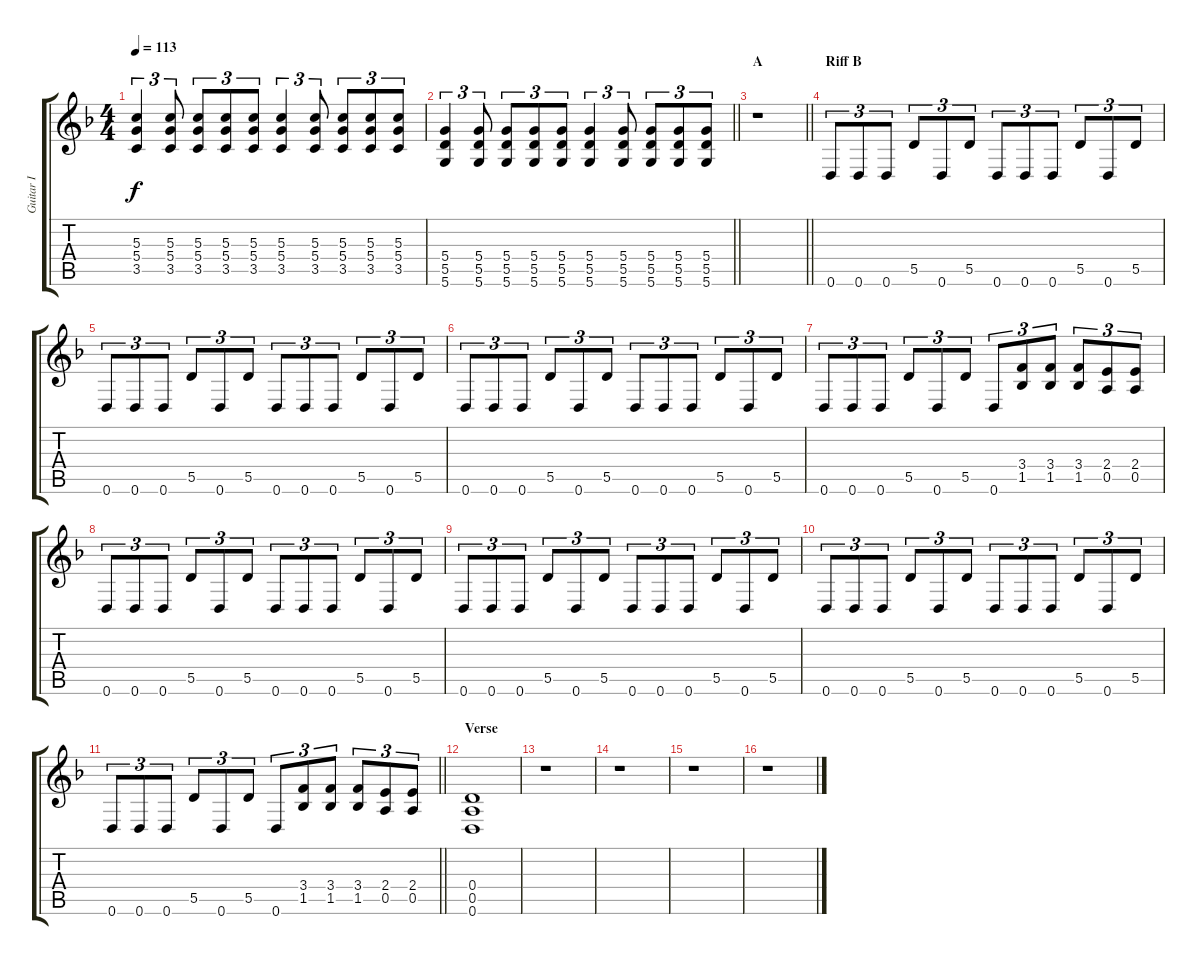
\track ("Guitar I" "Guitar I") {instrument distortionguitar}
\staff {score tabs}
\tuning (E4 B3 G3 D3 A2 D2) {hide}
\ts (4 4)
\tempo 113
\clef g2
\ks dminor
(5.3 5.4 3.5).4{tu (3 2) dy f} (5.3 5.4 3.5).8{tu (3 2)} (5.3 5.4 3.5).8{tu (3 2)} (5.3 5.4 3.5).8{tu (3 2)} (5.3 5.4 3.5).8{tu (3 2)} (5.3 5.4 3.5).4{tu (3 2)} (5.3 5.4 3.5).8{tu (3 2)} (5.3 5.4 3.5).8{tu (3 2)} (5.3 5.4 3.5).8{tu (3 2)} (5.3 5.4 3.5).8{tu (3 2)} |
\barLineRight lightlight
(5.4 5.5 5.6).4{tu (3 2)} (5.4 5.5 5.6).8{tu (3 2)} (5.4 5.5 5.6).8{tu (3 2)} (5.4 5.5 5.6).8{tu (3 2)} (5.4 5.5 5.6).8{tu (3 2)} (5.4 5.5 5.6).4{tu (3 2)} (5.4 5.5 5.6).8{tu (3 2)} (5.4 5.5 5.6).8{tu (3 2)} (5.4 5.5 5.6).8{tu (3 2)} (5.4 5.5 5.6).8{tu (3 2)} |
\section ("" "A")
\barLineRight lightlight
r.1 |
\section ("" "Riff B")
0.6.8{tu (3 2) volume 16} 0.6.8{tu (3 2)} 0.6.8{tu (3 2)} 5.5.8{tu (3 2)} 0.6.8{tu (3 2)} 5.5.8{tu (3 2)} 0.6.8{tu (3 2)} 0.6.8{tu (3 2)} 0.6.8{tu (3 2)} 5.5.8{tu (3 2)} 0.6.8{tu (3 2)} 5.5.8{tu (3 2)} |
0.6.8{tu (3 2)} 0.6.8{tu (3 2)} 0.6.8{tu (3 2)} 5.5.8{tu (3 2)} 0.6.8{tu (3 2)} 5.5.8{tu (3 2)} 0.6.8{tu (3 2)} 0.6.8{tu (3 2)} 0.6.8{tu (3 2)} 5.5.8{tu (3 2)} 0.6.8{tu (3 2)} 5.5.8{tu (3 2)} |
0.6.8{tu (3 2)} 0.6.8{tu (3 2)} 0.6.8{tu (3 2)} 5.5.8{tu (3 2)} 0.6.8{tu (3 2)} 5.5.8{tu (3 2)} 0.6.8{tu (3 2)} 0.6.8{tu (3 2)} 0.6.8{tu (3 2)} 5.5.8{tu (3 2)} 0.6.8{tu (3 2)} 5.5.8{tu (3 2)} |
0.6.8{tu (3 2)} 0.6.8{tu (3 2)} 0.6.8{tu (3 2)} 5.5.8{tu (3 2)} 0.6.8{tu (3 2)} 5.5.8{tu (3 2)} 0.6.8{tu (3 2)} (3.4 1.5).8{tu (3 2)} (3.4 1.5).8{tu (3 2)} (3.4 1.5).8{tu (3 2)} (2.4 0.5).8{tu (3 2)} (2.4 0.5).8{tu (3 2)} |
0.6.8{tu (3 2)} 0.6.8{tu (3 2)} 0.6.8{tu (3 2)} 5.5.8{tu (3 2)} 0.6.8{tu (3 2)} 5.5.8{tu (3 2)} 0.6.8{tu (3 2)} 0.6.8{tu (3 2)} 0.6.8{tu (3 2)} 5.5.8{tu (3 2)} 0.6.8{tu (3 2)} 5.5.8{tu (3 2)} |
0.6.8{tu (3 2)} 0.6.8{tu (3 2)} 0.6.8{tu (3 2)} 5.5.8{tu (3 2)} 0.6.8{tu (3 2)} 5.5.8{tu (3 2)} 0.6.8{tu (3 2)} 0.6.8{tu (3 2)} 0.6.8{tu (3 2)} 5.5.8{tu (3 2)} 0.6.8{tu (3 2)} 5.5.8{tu (3 2)} |
0.6.8{tu (3 2)} 0.6.8{tu (3 2)} 0.6.8{tu (3 2)} 5.5.8{tu (3 2)} 0.6.8{tu (3 2)} 5.5.8{tu (3 2)} 0.6.8{tu (3 2)} 0.6.8{tu (3 2)} 0.6.8{tu (3 2)} 5.5.8{tu (3 2)} 0.6.8{tu (3 2)} 5.5.8{tu (3 2)} |
\barLineRight lightlight
0.6.8{tu (3 2)} 0.6.8{tu (3 2)} 0.6.8{tu (3 2)} 5.5.8{tu (3 2)} 0.6.8{tu (3 2)} 5.5.8{tu (3 2)} 0.6.8{tu (3 2)} (3.4 1.5).8{tu (3 2)} (3.4 1.5).8{tu (3 2)} (3.4 1.5).8{tu (3 2)} (2.4 0.5).8{tu (3 2)} (2.4 0.5).8{tu (3 2)} |
\section ("" "Verse")
(0.4 0.5 0.6).1{volume 4} |
r.1 |
r.1 |
r.1 |
r.1
